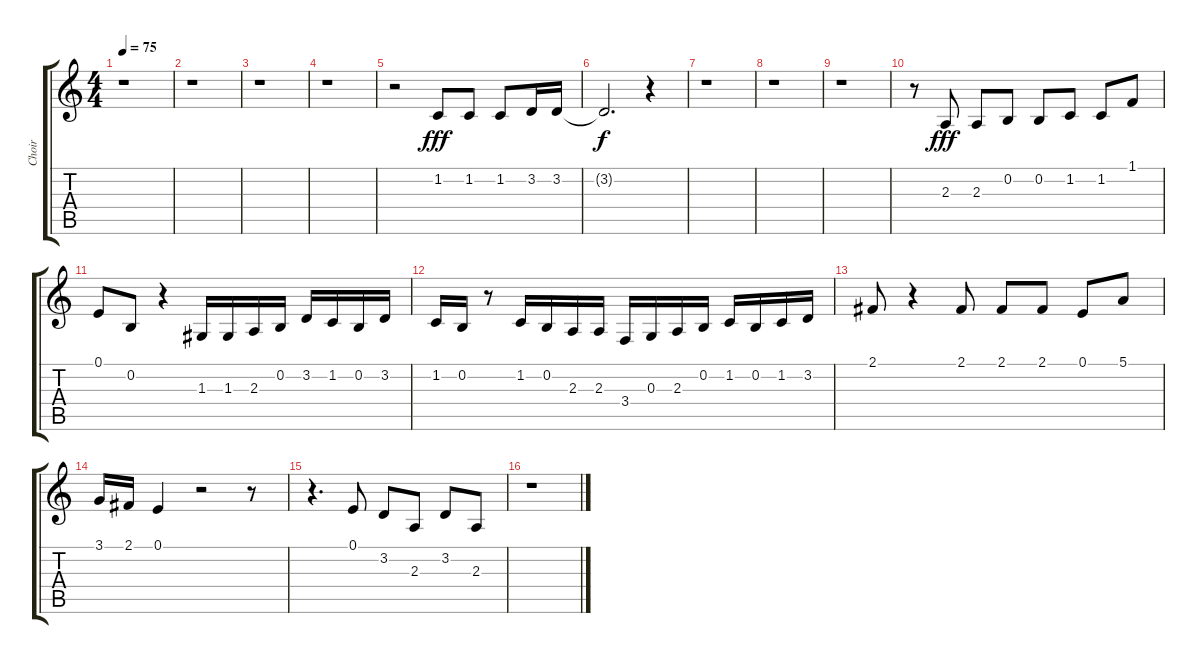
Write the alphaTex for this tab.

\track ("Choir" "Choir") {instrument choiraahs}
\staff {score tabs}
\tuning (E4 B3 G3 D3 A2 E2) {hide}
\ts (4 4)
\tempo 75
\clef g2
\ks c
r.1{dy f} |
r.1 |
r.1 |
r.1 |
r.2 1.2.8{dy fff} 1.2.8 1.2.8 3.2.16 3.2.16 |
3.2{t}.2{d dy f} r.4 |
r.1 |
r.1 |
r.1 |
r.8 2.3.8{dy fff balance 9} 2.3.8 0.2.8 0.2.8 1.2.8 1.2.8 1.1.8 |
0.1.8{balance 16} 0.2.8 r.4 1.3.16 1.3.16 2.3.16 0.2.16 3.2.16 1.2.16 0.2.16 3.2.16 |
1.2.16 0.2.16 r.8 1.2.16 0.2.16 2.3.16 2.3.16 3.4.16 0.3.16 2.3.16 0.2.16 1.2.16 0.2.16 1.2.16 3.2.16 |
2.1.8 r.4 2.1.8 2.1.8 2.1.8 0.1.8 5.1.8 |
3.1.16 2.1.16 0.1.4 r.2 r.8 |
r.4{d} 0.1.8 3.2.8 2.3.8 3.2.8 2.3.8 |
r.1
